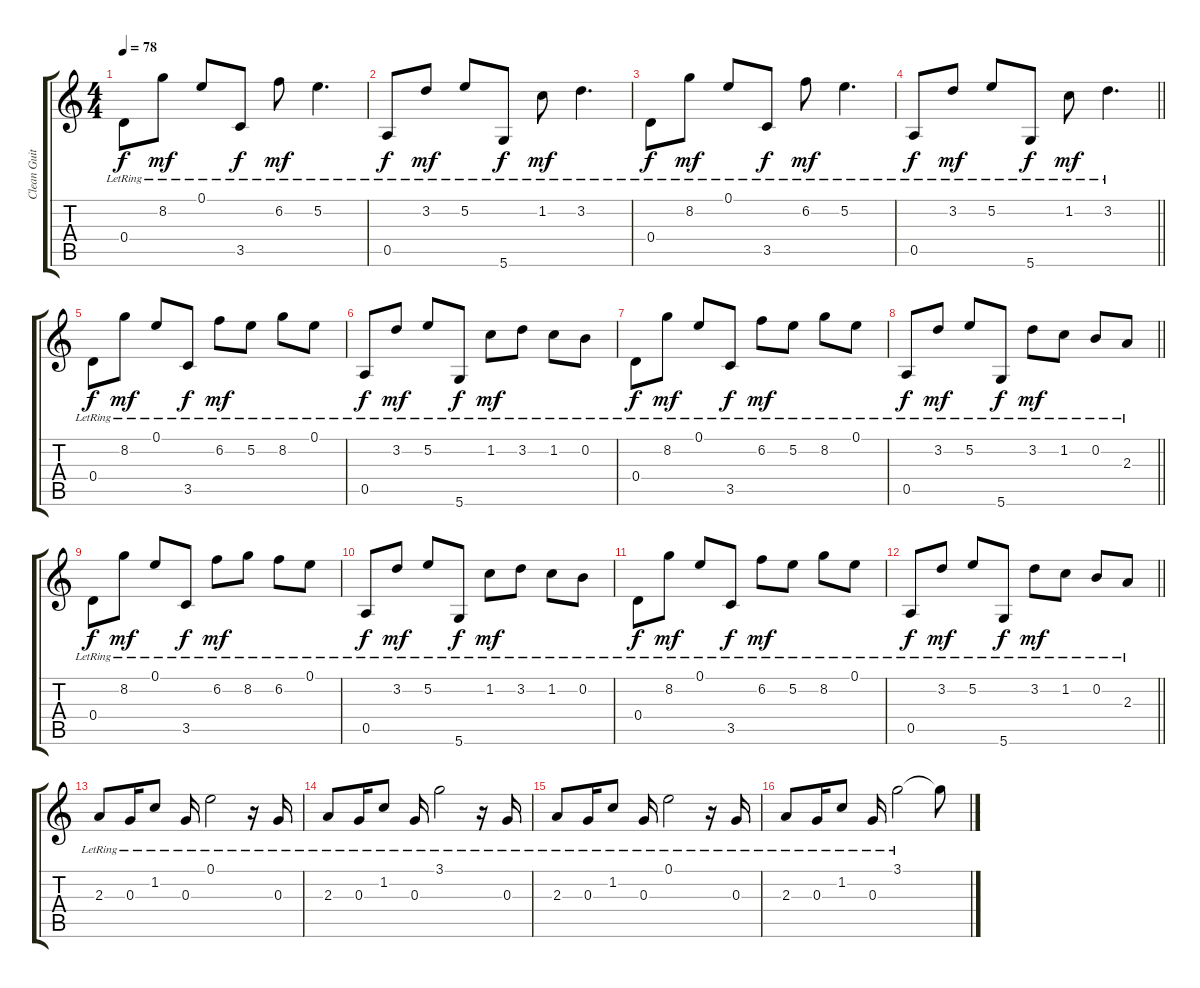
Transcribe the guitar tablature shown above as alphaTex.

\track ("Clean Guitar 1" "Clean Guit") {instrument electricguitarjazz}
\staff {score tabs}
\tuning (E4 B3 G3 D3 A2 D2) {hide}
\ts (4 4)
\tempo 78
\clef g2
\ks c
0.4{lr}.8{dy f instrument electricguitarjazz} 8.2{lr}.8{dy mf} 0.1{lr}.8 3.5{lr}.8{dy f} 6.2{lr}.8{dy mf} 5.2{lr}.4{d} |
0.5{lr}.8{dy f} 3.2{lr}.8{dy mf} 5.2{lr}.8 5.6{lr}.8{dy f} 1.2{lr}.8{dy mf} 3.2{lr}.4{d} |
0.4{lr}.8{dy f} 8.2{lr}.8{dy mf} 0.1{lr}.8 3.5{lr}.8{dy f} 6.2{lr}.8{dy mf} 5.2{lr}.4{d} |
\barLineRight lightlight
0.5{lr}.8{dy f} 3.2{lr}.8{dy mf} 5.2{lr}.8 5.6{lr}.8{dy f} 1.2{lr}.8{dy mf} 3.2{lr}.4{d} |
0.4{lr}.8{dy f} 8.2{lr}.8{dy mf} 0.1{lr}.8 3.5{lr}.8{dy f} 6.2{lr}.8{dy mf} 5.2{lr}.8 8.2{lr}.8 0.1{lr}.8 |
0.5{lr}.8{dy f} 3.2{lr}.8{dy mf} 5.2{lr}.8 5.6{lr}.8{dy f} 1.2{lr}.8{dy mf} 3.2{lr}.8 1.2{lr}.8 0.2{lr}.8 |
0.4{lr}.8{dy f} 8.2{lr}.8{dy mf} 0.1{lr}.8 3.5{lr}.8{dy f} 6.2{lr}.8{dy mf} 5.2{lr}.8 8.2{lr}.8 0.1{lr}.8 |
\barLineRight lightlight
0.5{lr}.8{dy f} 3.2{lr}.8{dy mf} 5.2{lr}.8 5.6{lr}.8{dy f} 3.2{lr}.8{dy mf} 1.2{lr}.8 0.2{lr}.8 2.3{lr}.8 |
0.4{lr}.8{dy f} 8.2{lr}.8{dy mf} 0.1{lr}.8 3.5{lr}.8{dy f} 6.2{lr}.8{dy mf} 8.2{lr}.8 6.2{lr}.8 0.1{lr}.8 |
0.5{lr}.8{dy f} 3.2{lr}.8{dy mf} 5.2{lr}.8 5.6{lr}.8{dy f} 1.2{lr}.8{dy mf} 3.2{lr}.8 1.2{lr}.8 0.2{lr}.8 |
0.4{lr}.8{dy f} 8.2{lr}.8{dy mf} 0.1{lr}.8 3.5{lr}.8{dy f} 6.2{lr}.8{dy mf} 5.2{lr}.8 8.2{lr}.8 0.1{lr}.8 |
\barLineRight lightlight
0.5{lr}.8{dy f} 3.2{lr}.8{dy mf} 5.2{lr}.8 5.6{lr}.8{dy f} 3.2{lr}.8{dy mf} 1.2{lr}.8 0.2{lr}.8 2.3{lr}.8 |
2.3{lr}.8 0.3{lr}.16 1.2{lr}.8 0.3{lr}.16 0.1{lr}.2 r.16 0.3{lr}.16 |
2.3{lr}.8 0.3{lr}.16 1.2{lr}.8 0.3{lr}.16 3.1{lr}.2 r.16 0.3{lr}.16 |
2.3{lr}.8 0.3{lr}.16 1.2{lr}.8 0.3{lr}.16 0.1{lr}.2 r.16 0.3{lr}.16 |
2.3{lr}.8 0.3{lr}.16 1.2{lr}.8 0.3{lr}.16 3.1{lr}.2 3.1{t}.8
